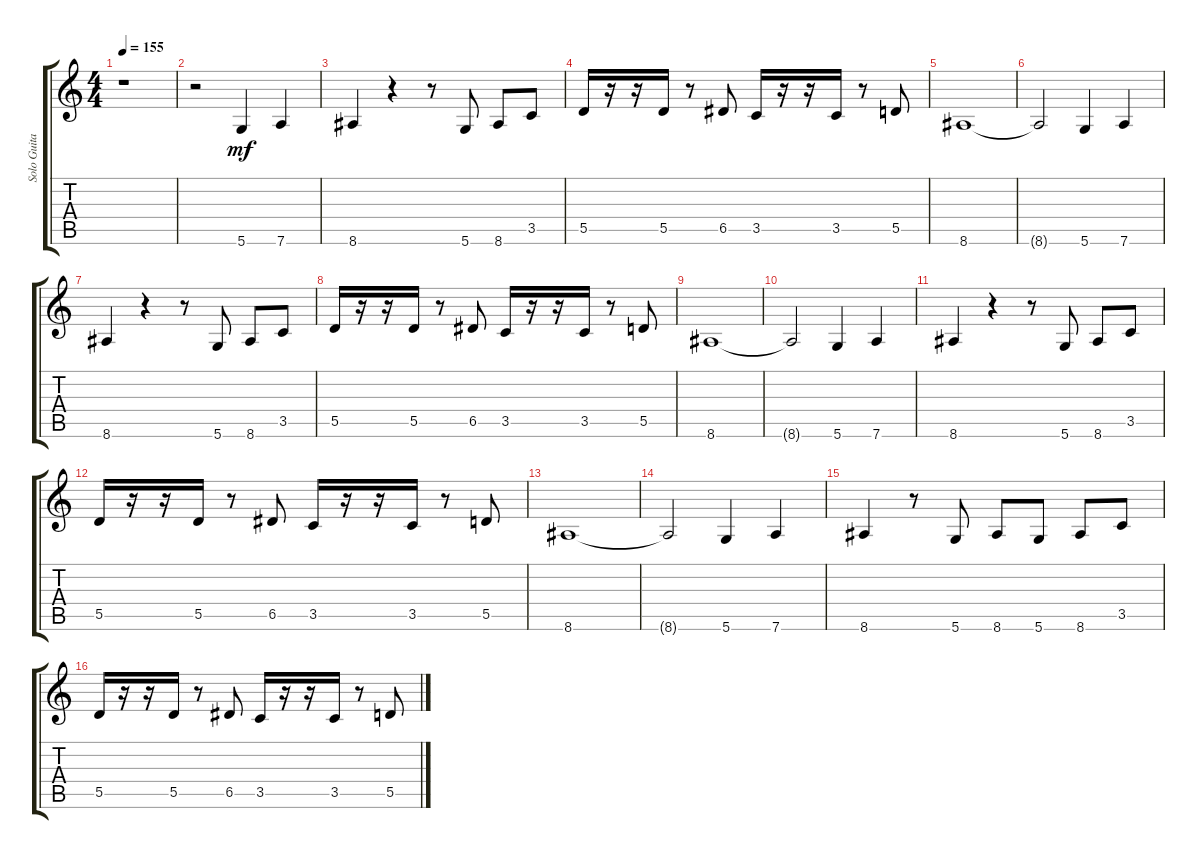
\track ("Solo Guitar" "Solo Guita") {instrument electricguitarclean}
\staff {score tabs}
\tuning (E4 B3 G3 D3 A2 D2) {hide}
\ts (4 4)
\tempo 155
\clef g2
\ks c
r.1{dy mf instrument electricguitarclean} |
r.2 5.6.4 7.6.4 |
8.6.4 r.4 r.8 5.6.8 8.6.8 3.5.8 |
5.5.16 r.16 r.16 5.5.16 r.8 6.5.8 3.5.16 r.16 r.16 3.5.16 r.8 5.5.8 |
8.6.1 |
8.6{t}.2 5.6.4 7.6.4 |
8.6.4 r.4 r.8 5.6.8 8.6.8 3.5.8 |
5.5.16 r.16 r.16 5.5.16 r.8 6.5.8 3.5.16 r.16 r.16 3.5.16 r.8 5.5.8 |
8.6.1 |
8.6{t}.2 5.6.4 7.6.4 |
8.6.4 r.4 r.8 5.6.8 8.6.8 3.5.8 |
5.5.16 r.16 r.16 5.5.16 r.8 6.5.8 3.5.16 r.16 r.16 3.5.16 r.8 5.5.8 |
8.6.1 |
8.6{t}.2 5.6.4 7.6.4 |
8.6.4 r.8 5.6.8 8.6.8 5.6.8 8.6.8 3.5.8 |
5.5.16 r.16 r.16 5.5.16 r.8 6.5.8 3.5.16 r.16 r.16 3.5.16 r.8 5.5.8
